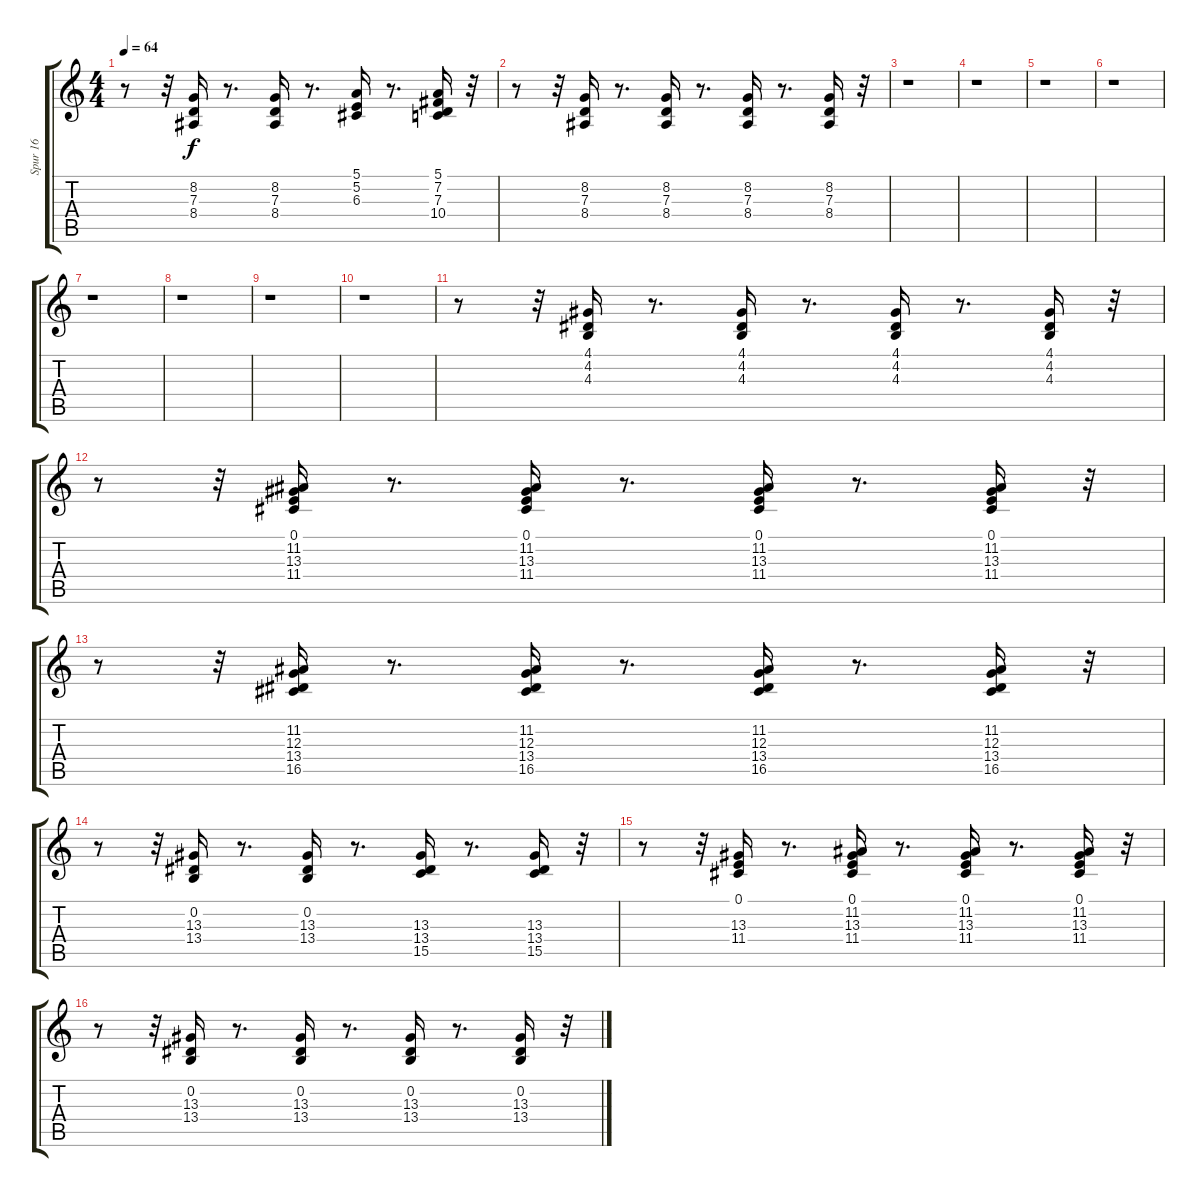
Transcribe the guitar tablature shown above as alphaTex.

\track ("Spur 16" "Spur 16") {instrument pizzicatostrings}
\staff {score tabs}
\tuning (E4 B3 G3 D3 A2 E2) {hide}
\ts (4 4)
\tempo 64
\clef g2
\ks c
r.8{dy f} r.32 (8.2 7.3 8.4).16 r.8{d} (8.2 7.3 8.4).16 r.8{d} (5.1 5.2 6.3).16 r.8{d} (5.1 7.2 7.3 10.4).16 r.32 |
r.8 r.32 (8.2 7.3 8.4).16 r.8{d} (8.2 7.3 8.4).16 r.8{d} (8.2 7.3 8.4).16 r.8{d} (8.2 7.3 8.4).16 r.32 |
r.1 |
r.1 |
r.1 |
r.1 |
r.1 |
r.1 |
r.1 |
r.1 |
r.8 r.32 (4.1 4.2 4.3).16 r.8{d} (4.1 4.2 4.3).16 r.8{d} (4.1 4.2 4.3).16 r.8{d} (4.1 4.2 4.3).16 r.32 |
r.8 r.32 (0.1 11.2 13.3 11.4).16 r.8{d} (0.1 11.2 13.3 11.4).16 r.8{d} (0.1 11.2 13.3 11.4).16 r.8{d} (0.1 11.2 13.3 11.4).16 r.32 |
r.8 r.32 (11.2 12.3 13.4 16.5).16 r.8{d} (11.2 12.3 13.4 16.5).16 r.8{d} (11.2 12.3 13.4 16.5).16 r.8{d} (11.2 12.3 13.4 16.5).16 r.32 |
r.8 r.32 (0.2 13.3 13.4).16 r.8{d} (0.2 13.3 13.4).16 r.8{d} (13.3 13.4 15.5).16 r.8{d} (13.3 13.4 15.5).16 r.32 |
r.8 r.32 (0.1 13.3 11.4).16 r.8{d} (0.1 11.2 13.3 11.4).16 r.8{d} (0.1 11.2 13.3 11.4).16 r.8{d} (0.1 11.2 13.3 11.4).16 r.32 |
r.8 r.32 (0.2 13.3 13.4).16 r.8{d} (0.2 13.3 13.4).16 r.8{d} (0.2 13.3 13.4).16 r.8{d} (0.2 13.3 13.4).16 r.32
